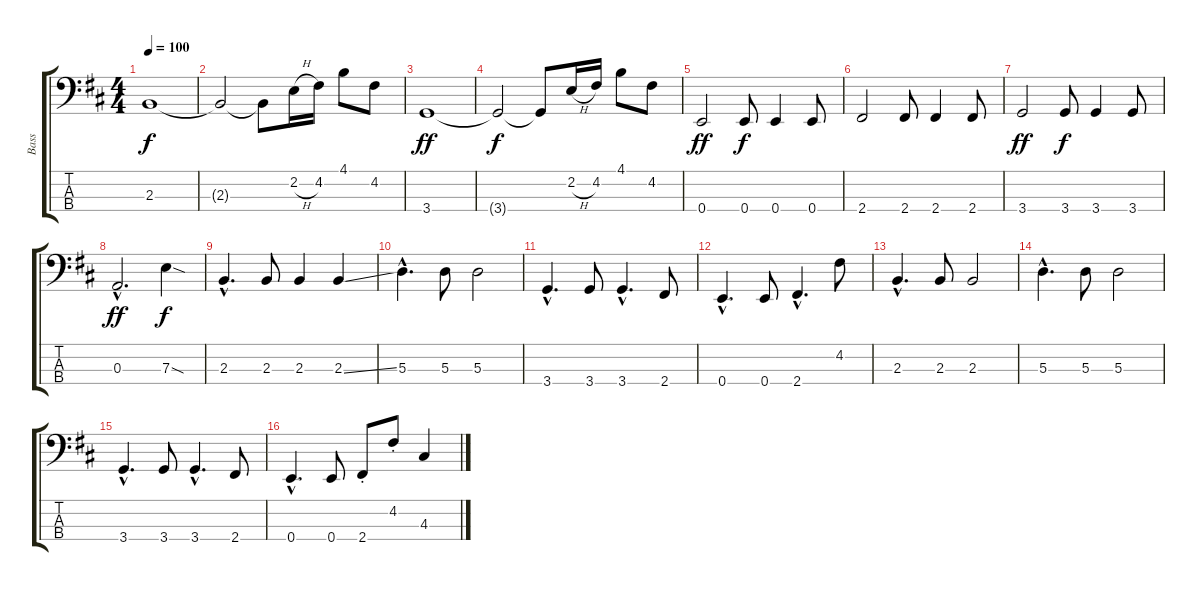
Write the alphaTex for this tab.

\track ("Bass" "Bass") {instrument fretlessbass}
\staff {score tabs}
\tuning (G2 D2 A1 E1) {hide}
\ts (4 4)
\tempo 100
\clef f4
\ks d
2.3.1{dy f} |
2.3{t}.2 2.3{t}.8 2.2{h}.16 4.2.16 4.1.8 4.2.8 |
3.4.1{dy ff} |
3.4{t}.2{dy f} 3.4{t}.8 2.2{h}.16 4.2.16 4.1.8 4.2.8 |
0.4.2{dy ff} 0.4.8{dy f} 0.4.4 0.4.8 |
2.4.2 2.4.8 2.4.4 2.4.8 |
3.4.2{dy ff} 3.4.8{dy f} 3.4.4 3.4.8 |
0.3{hac}.2{d dy ff} 7.3{sod}.4{dy f} |
2.3{hac}.4{d} 2.3.8 2.3.4 2.3{ss}.4 |
5.3{hac}.4{d} 5.3.8 5.3.2 |
3.4{hac}.4{d} 3.4.8 3.4{hac}.4{d} 2.4.8 |
0.4{hac}.4{d} 0.4.8 2.4{hac}.4{d} 4.2.8 |
2.3{hac}.4{d} 2.3.8 2.3.2 |
5.3{hac}.4{d} 5.3.8 5.3.2 |
3.4{hac}.4{d} 3.4.8 3.4{hac}.4{d} 2.4.8 |
0.4{hac}.4{d} 0.4.8 2.4{st}.8 4.2{st}.8 4.3.4
